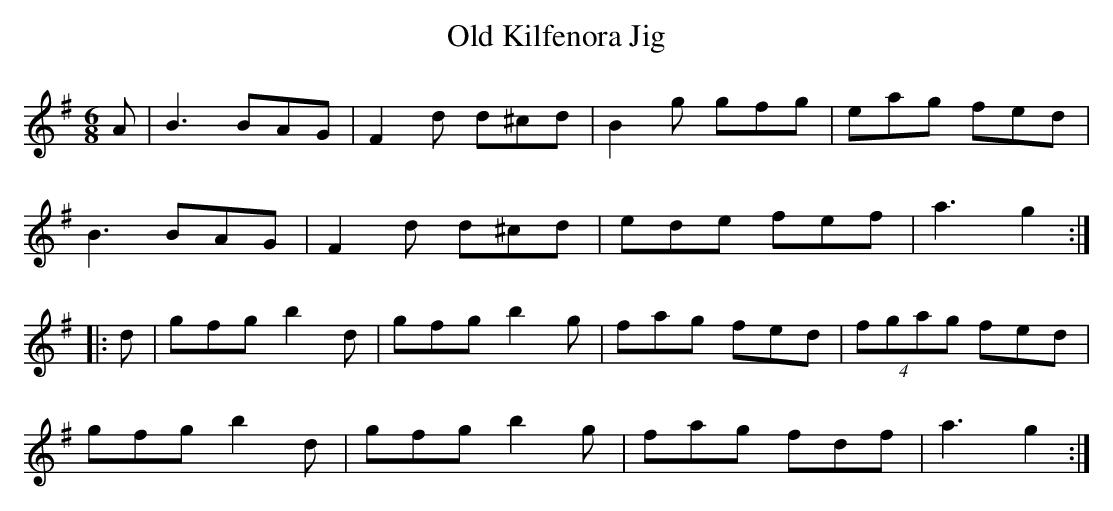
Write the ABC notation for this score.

X:1
T:Old Kilfenora Jig
M:6/8
L:1/8
K:G
A|B3 BAG|F2d d^cd|B2g gfg|eag fed|
B3 BAG|F2d d^cd|ede fef|a3 g2:|
|:d|gfg b2d|gfg b2g|fag fed|(4fgag fed|
gfg b2d|gfg b2g|fag fdf|a3 g2:|
